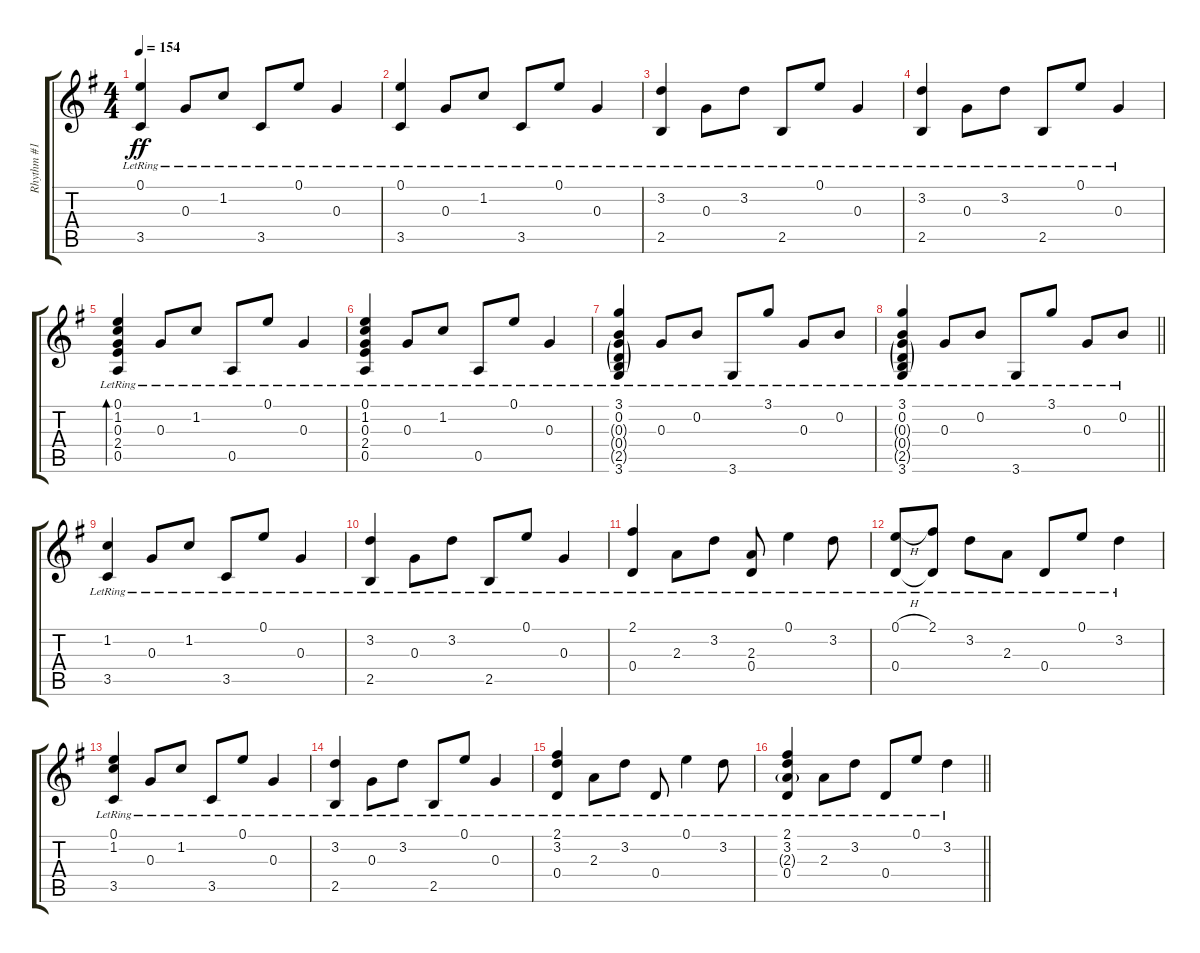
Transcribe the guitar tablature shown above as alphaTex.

\track ("Rhythm #1" "Rhythm #1") {instrument acousticguitarsteel}
\staff {score tabs}
\tuning (E4 B3 G3 D3 A2 E2) {hide}
\ts (4 4)
\tempo 154
\clef g2
\ks g
(0.1{lr} 3.5{lr}).4{dy ff} 0.3{lr}.8 1.2{lr}.8 3.5{lr}.8 0.1{lr}.8 0.3{lr}.4 |
(0.1{lr} 3.5{lr}).4 0.3{lr}.8 1.2{lr}.8 3.5{lr}.8 0.1{lr}.8 0.3{lr}.4 |
(3.2{lr} 2.5{lr}).4 0.3{lr}.8 3.2{lr}.8 2.5{lr}.8 0.1{lr}.8 0.3{lr}.4 |
(3.2{lr} 2.5{lr}).4 0.3{lr}.8 3.2{lr}.8 2.5{lr}.8 0.1{lr}.8 0.3{lr}.4 |
(0.1{lr} 1.2{lr} 0.3{lr} 2.4{lr} 0.5{lr}).4{bd 30} 0.3{lr}.8 1.2{lr}.8 0.5{lr}.8 0.1{lr}.8 0.3{lr}.4 |
(0.1{lr} 1.2{lr} 0.3{lr} 2.4{lr} 0.5{lr}).4 0.3{lr}.8 1.2{lr}.8 0.5{lr}.8 0.1{lr}.8 0.3{lr}.4 |
(3.1{lr} 0.2{lr} 0.3{g lr} 0.4{g lr} 2.5{g lr} 3.6{lr}).4 0.3{lr}.8 0.2{lr}.8 3.6{lr}.8 3.1{lr}.8 0.3{lr}.8 0.2{lr}.8 |
\barLineRight lightlight
(3.1{lr} 0.2{lr} 0.3{g lr} 0.4{g lr} 2.5{g lr} 3.6{lr}).4 0.3{lr}.8 0.2{lr}.8 3.6{lr}.8 3.1{lr}.8 0.3{lr}.8 0.2{lr}.8 |
(1.2{lr} 3.5{lr}).4 0.3{lr}.8 1.2{lr}.8 3.5{lr}.8 0.1{lr}.8 0.3{lr}.4 |
(3.2{lr} 2.5{lr}).4 0.3{lr}.8 3.2{lr}.8 2.5{lr}.8 0.1{lr}.8 0.3{lr}.4 |
(2.1{lr} 0.4{lr}).4 2.3{lr}.8 3.2{lr}.8 (2.3{lr} 0.4{lr}).8 0.1{lr}.4 3.2{lr}.8 |
(0.1{h lr} 0.4{lr}).8 (2.1{lr} 0.4{t}).8 3.2{lr}.8 2.3{lr}.8 0.4{lr}.8 0.1{lr}.8 3.2{lr}.4 |
(0.1{lr} 1.2{lr} 3.5{lr}).4 0.3{lr}.8 1.2{lr}.8 3.5{lr}.8 0.1{lr}.8 0.3{lr}.4 |
(3.2{lr} 2.5{lr}).4 0.3{lr}.8 3.2{lr}.8 2.5{lr}.8 0.1{lr}.8 0.3{lr}.4 |
(2.1{lr} 3.2{lr} 0.4{lr}).4 2.3{lr}.8 3.2{lr}.8 0.4{lr}.8 0.1{lr}.4 3.2{lr}.8 |
\barLineRight lightlight
(2.1{lr} 3.2{lr} 2.3{g lr} 0.4{lr}).4 2.3{lr}.8 3.2{lr}.8 0.4{lr}.8 0.1{lr}.8 3.2{lr}.4
